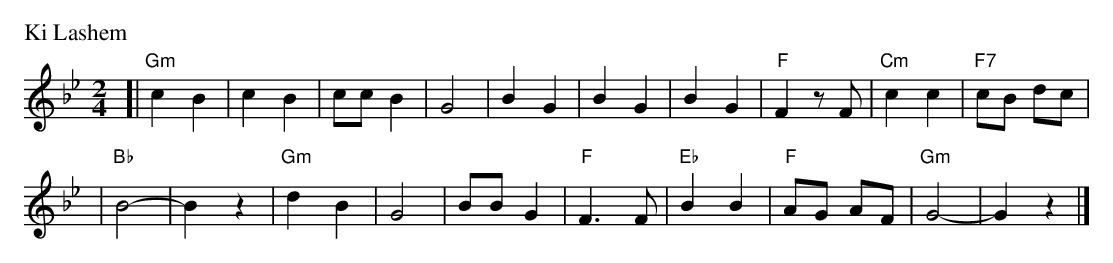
X:1
M: 2/4
L: 1/8
P: Ki Lashem
K: Gm
[|"Gm"c2 B2 | c2 B2  \
| cc B2 | G4 \
| B2 G2 | B2 G2  \
| B2 G2 | "F"F2 zF \
| "Cm"c2 c2 | "F7"cB dc |
| "Bb"B4- | B2 z2 \
| "Gm"d2 B2 | G4  \
| BB G2 | "F"F3 F \
| "Eb"B2 B2 | "F"AG AF  \
| "Gm"G4- | G2 z2 |]
